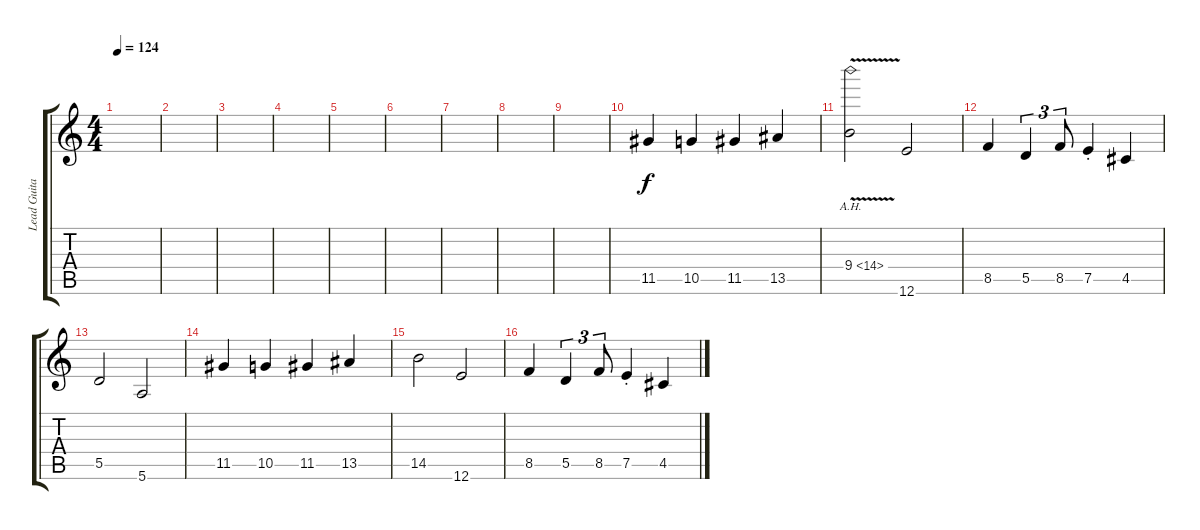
\track ("Lead Guitar 2" "Lead Guita") {instrument overdrivenguitar}
\staff {score tabs}
\tuning (E4 B3 G3 D3 A2 E2) {hide}
\ts (4 4)
\tempo 124
\clef g2
\ks c
|
|
|
|
|
|
|
|
|
11.5.4 10.5.4 11.5.4 13.5.4 |
9.4{ah 5 v}.2 12.6.2 |
8.5.4 5.5.4{tu (3 2)} 8.5.8{tu (3 2)} 7.5{st}.4 4.5.4 |
5.5.2 5.6.2 |
11.5.4 10.5.4 11.5.4 13.5.4 |
14.5.2 12.6.2 |
8.5.4 5.5.4{tu (3 2)} 8.5.8{tu (3 2)} 7.5{st}.4 4.5.4
